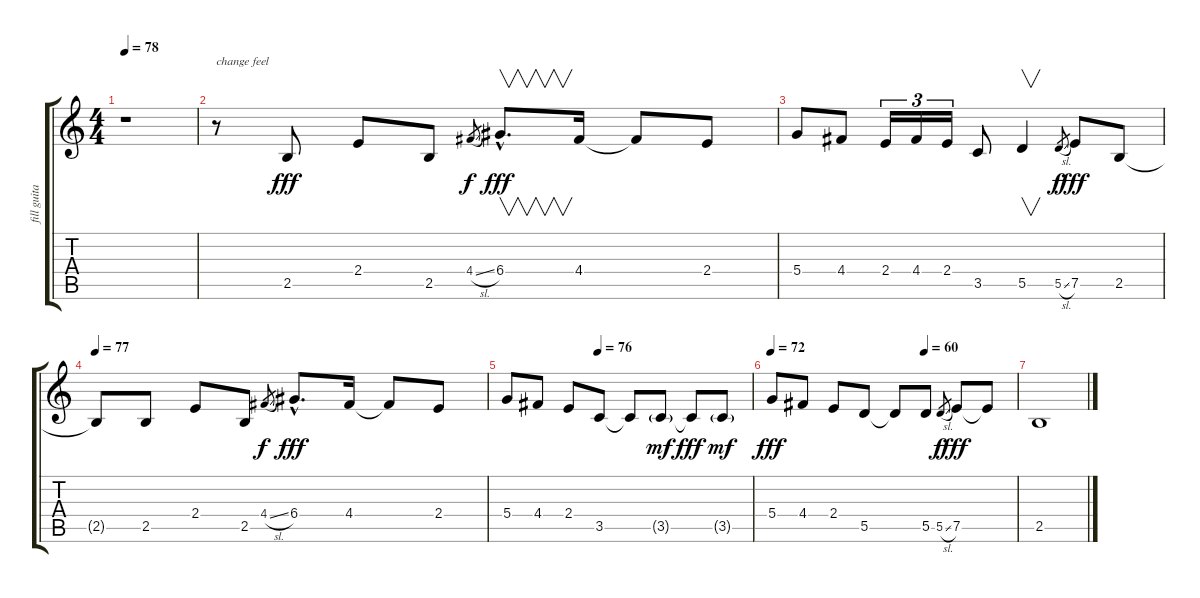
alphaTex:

\track ("fill guitar" "fill guita") {instrument electricguitarclean}
\staff {score tabs}
\tuning (E4 B3 G3 D3 A2 E2) {hide}
\ts (4 4)
\tempo 78
\clef g2
\ks c
r.1{txt " " dy f} |
r.8{txt "change feel"} 2.5.8{dy fff} 2.4.8 2.5.8 4.4{sl}.8{gr dy f} 6.4{hac}.8{v d dy fff} 4.4.16 4.4{t}.8 2.4.8 |
5.4.8{txt " "} 4.4.8 2.4.16{tu (3 2)} 4.4.16{tu (3 2)} 2.4.16{tu (3 2)} 3.5.8 5.5.4{v} 5.5{sl}.8{gr dy f} 7.5.8{dy fff} 2.5.8 |
\tempo 77
2.5{t}.8{txt " "} 2.5.8 2.4.8 2.5.8 4.4{sl}.8{gr dy f} 6.4{hac}.8{d dy fff} 4.4.16 4.4{t}.8 2.4.8 |
\tempo (76 0.375)
5.4.8{txt " "} 4.4.8 2.4.8 3.5.8 3.5{t}.8 3.5{g}.8{dy mf} 3.5{t}.8{dy fff} 3.5{g}.8{dy mf} |
\tempo (60 0.625)
\tempo 72
5.4.8{txt " " dy fff} 4.4.8 2.4.8 5.5.8 5.5{t}.8 5.5.8 5.5{sl}.8{gr dy f} 7.5.8{dy fff} 7.5{t}.8 |
2.5.1{txt " "}
